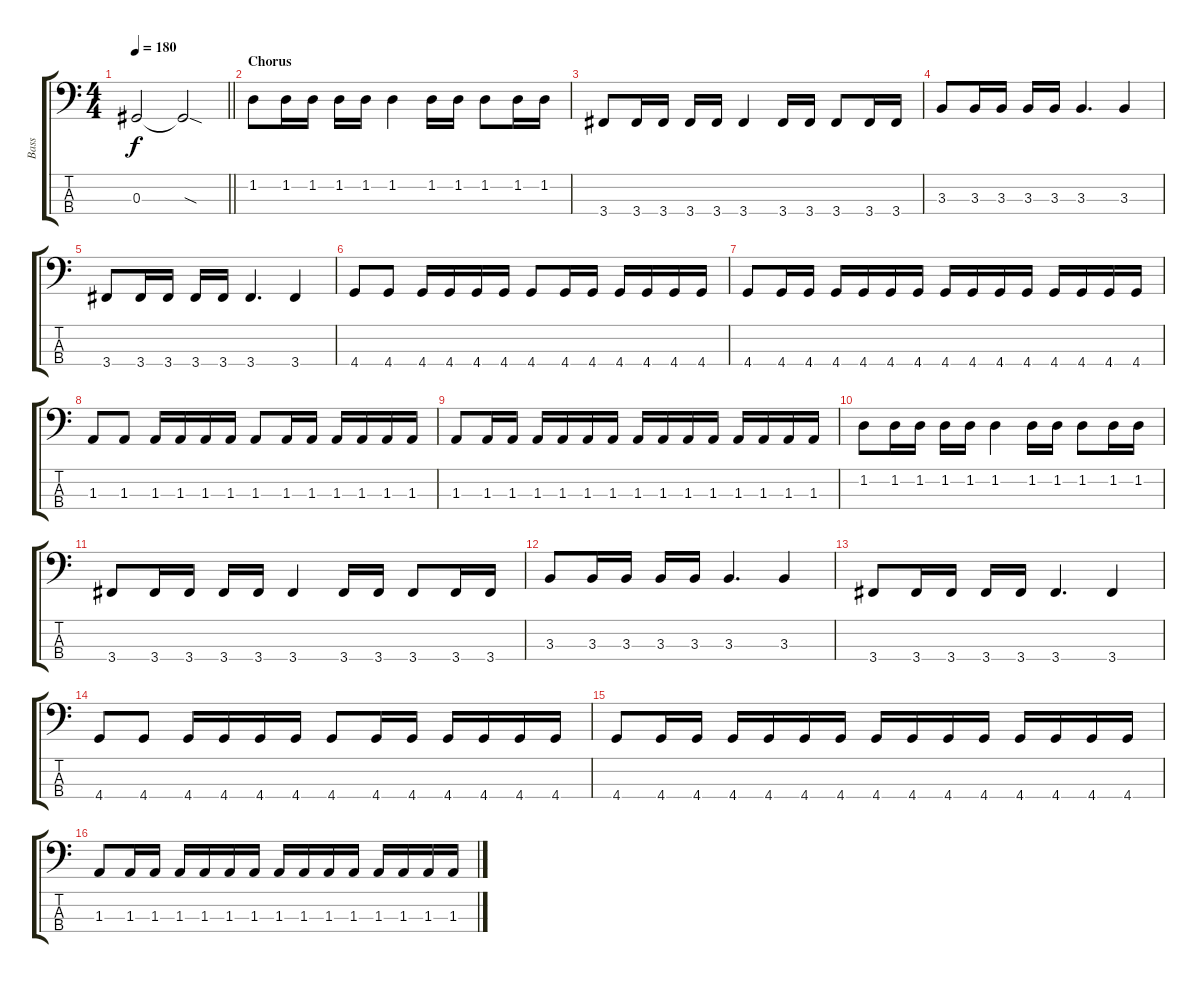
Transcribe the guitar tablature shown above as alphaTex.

\track ("Bass" "Bass") {instrument electricbassfinger}
\staff {score tabs}
\tuning (Gb2 Db2 Ab1 Eb1) {hide}
\ts (4 4)
\tempo 180
\clef f4
\barLineRight lightlight
\ks c
0.3.2{dy f} 0.3{sod t}.2 |
\section ("" "Chorus")
1.2.8 1.2.16 1.2.16 1.2.16 1.2.16 1.2.4 1.2.16 1.2.16 1.2.8 1.2.16 1.2.16 |
3.4.8 3.4.16 3.4.16 3.4.16 3.4.16 3.4.4 3.4.16 3.4.16 3.4.8 3.4.16 3.4.16 |
3.3.8 3.3.16 3.3.16 3.3.16 3.3.16 3.3.4{d} 3.3.4 |
3.4.8 3.4.16 3.4.16 3.4.16 3.4.16 3.4.4{d} 3.4.4 |
4.4.8 4.4.8 4.4.16 4.4.16 4.4.16 4.4.16 4.4.8 4.4.16 4.4.16 4.4.16 4.4.16 4.4.16 4.4.16 |
4.4.8 4.4.16 4.4.16 4.4.16 4.4.16 4.4.16 4.4.16 4.4.16 4.4.16 4.4.16 4.4.16 4.4.16 4.4.16 4.4.16 4.4.16 |
1.3.8 1.3.8 1.3.16 1.3.16 1.3.16 1.3.16 1.3.8 1.3.16 1.3.16 1.3.16 1.3.16 1.3.16 1.3.16 |
1.3.8 1.3.16 1.3.16 1.3.16 1.3.16 1.3.16 1.3.16 1.3.16 1.3.16 1.3.16 1.3.16 1.3.16 1.3.16 1.3.16 1.3.16 |
1.2.8 1.2.16 1.2.16 1.2.16 1.2.16 1.2.4 1.2.16 1.2.16 1.2.8 1.2.16 1.2.16 |
3.4.8 3.4.16 3.4.16 3.4.16 3.4.16 3.4.4 3.4.16 3.4.16 3.4.8 3.4.16 3.4.16 |
3.3.8 3.3.16 3.3.16 3.3.16 3.3.16 3.3.4{d} 3.3.4 |
3.4.8 3.4.16 3.4.16 3.4.16 3.4.16 3.4.4{d} 3.4.4 |
4.4.8 4.4.8 4.4.16 4.4.16 4.4.16 4.4.16 4.4.8 4.4.16 4.4.16 4.4.16 4.4.16 4.4.16 4.4.16 |
4.4.8 4.4.16 4.4.16 4.4.16 4.4.16 4.4.16 4.4.16 4.4.16 4.4.16 4.4.16 4.4.16 4.4.16 4.4.16 4.4.16 4.4.16 |
1.3.8 1.3.16 1.3.16 1.3.16 1.3.16 1.3.16 1.3.16 1.3.16 1.3.16 1.3.16 1.3.16 1.3.16 1.3.16 1.3.16 1.3.16
